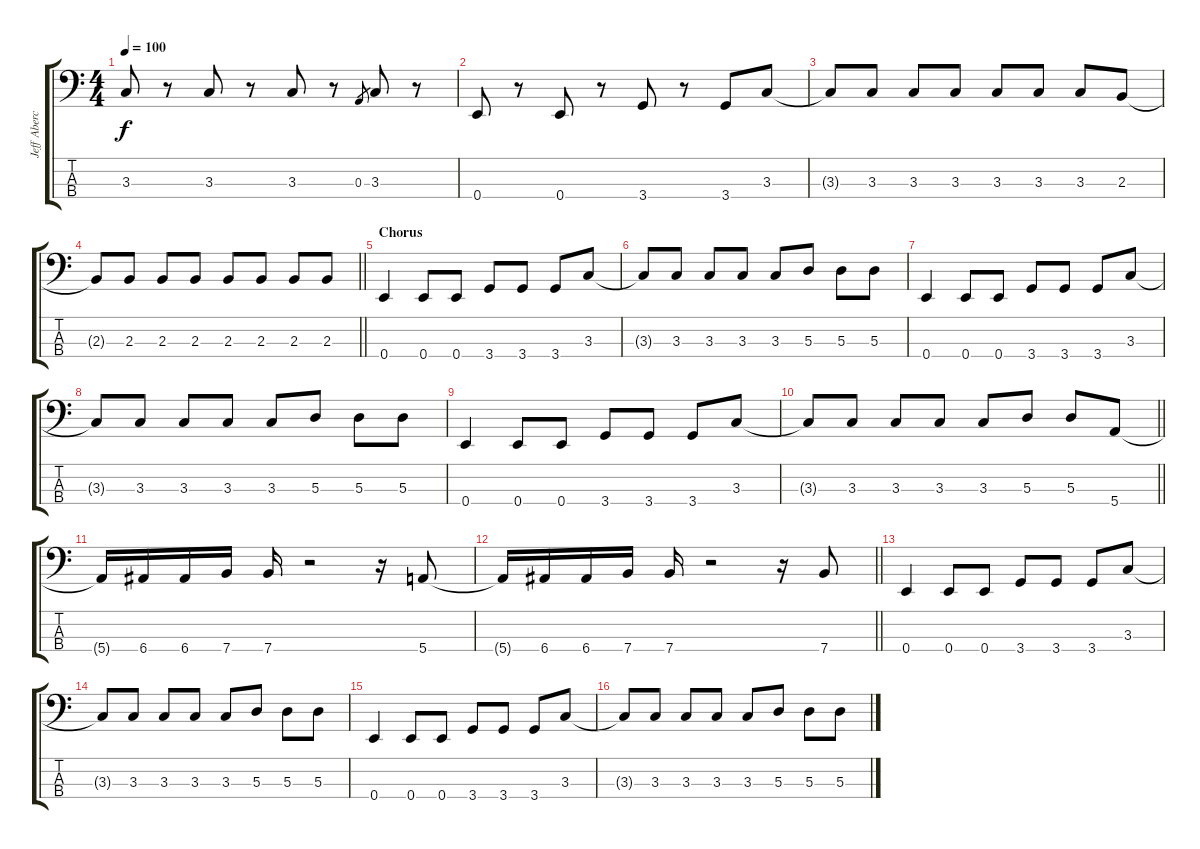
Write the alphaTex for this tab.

\track ("Jeff Abercrombie (Bass)" "Jeff Aberc") {instrument electricbassfinger}
\staff {score tabs}
\tuning (G2 D2 A1 E1) {hide}
\ts (4 4)
\tempo 100
\clef f4
\ks c
3.3.8{dy f} r.8 3.3.8 r.8 3.3.8 r.8 0.3.8{gr} 3.3.8 r.8 |
0.4.8 r.8 0.4.8 r.8 3.4.8 r.8 3.4.8 3.3.8 |
3.3{t}.8 3.3.8 3.3.8 3.3.8 3.3.8 3.3.8 3.3.8 2.3.8 |
\barLineRight lightlight
2.3{t}.8 2.3.8 2.3.8 2.3.8 2.3.8 2.3.8 2.3.8 2.3.8 |
\section ("" "Chorus")
0.4.4 0.4.8 0.4.8 3.4.8 3.4.8 3.4.8 3.3.8 |
3.3{t}.8 3.3.8 3.3.8 3.3.8 3.3.8 5.3.8 5.3.8 5.3.8 |
0.4.4 0.4.8 0.4.8 3.4.8 3.4.8 3.4.8 3.3.8 |
3.3{t}.8 3.3.8 3.3.8 3.3.8 3.3.8 5.3.8 5.3.8 5.3.8 |
0.4.4 0.4.8 0.4.8 3.4.8 3.4.8 3.4.8 3.3.8 |
\barLineRight lightlight
3.3{t}.8 3.3.8 3.3.8 3.3.8 3.3.8 5.3.8 5.3.8 5.4.8 |
5.4{t}.16 6.4.16 6.4.16 7.4.16 7.4.16 r.2 r.16 5.4.8 |
\barLineRight lightlight
5.4{t}.16 6.4.16 6.4.16 7.4.16 7.4.16 r.2 r.16 7.4.8 |
0.4.4 0.4.8 0.4.8 3.4.8 3.4.8 3.4.8 3.3.8 |
3.3{t}.8 3.3.8 3.3.8 3.3.8 3.3.8 5.3.8 5.3.8 5.3.8 |
0.4.4 0.4.8 0.4.8 3.4.8 3.4.8 3.4.8 3.3.8 |
3.3{t}.8 3.3.8 3.3.8 3.3.8 3.3.8 5.3.8 5.3.8 5.3.8
